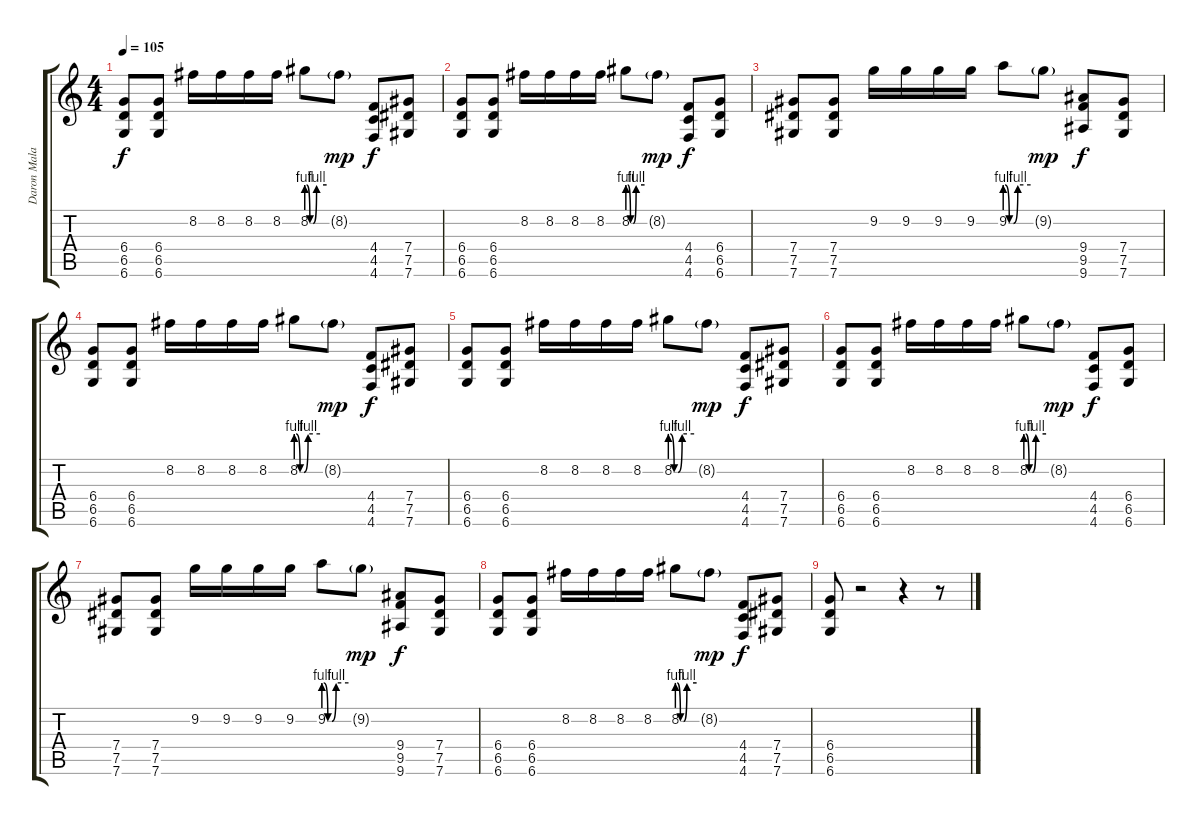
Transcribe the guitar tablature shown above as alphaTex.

\track ("Daron Malakian (Guitar)" "Daron Mala") {instrument distortionguitar}
\staff {score tabs}
\tuning (Eb4 Bb3 Gb3 Db3 Ab2 Db2) {hide}
\ts (4 4)
\tempo 105
\clef g2
\ks c
(6.4 6.5 6.6).8{dy f} (6.4 6.5 6.6).8 8.2.16 8.2.16 8.2.16 8.2.16 8.2{be (custom 0 4 10 0 20 0 30 4 60 4)}.8 8.2{g}.8{dy mp} (4.4 4.5 4.6).8{dy f} (7.4 7.5 7.6).8 |
(6.4 6.5 6.6).8 (6.4 6.5 6.6).8 8.2.16 8.2.16 8.2.16 8.2.16 8.2{be (custom 0 4 10 0 20 0 30 4 60 4)}.8 8.2{g}.8{dy mp} (4.4 4.5 4.6).8{dy f} (6.4 6.5 6.6).8 |
(7.4 7.5 7.6).8 (7.4 7.5 7.6).8 9.2.16 9.2.16 9.2.16 9.2.16 9.2{be (custom 0 4 10 0 20 0 30 4 60 4)}.8 9.2{g}.8{dy mp} (9.4 9.5 9.6).8{dy f} (7.4 7.5 7.6).8 |
(6.4 6.5 6.6).8 (6.4 6.5 6.6).8 8.2.16 8.2.16 8.2.16 8.2.16 8.2{be (custom 0 4 10 0 20 0 30 4 60 4)}.8 8.2{g}.8{dy mp} (4.4 4.5 4.6).8{dy f} (7.4 7.5 7.6).8 |
(6.4 6.5 6.6).8 (6.4 6.5 6.6).8 8.2.16 8.2.16 8.2.16 8.2.16 8.2{be (custom 0 4 10 0 20 0 30 4 60 4)}.8 8.2{g}.8{dy mp} (4.4 4.5 4.6).8{dy f} (7.4 7.5 7.6).8 |
(6.4 6.5 6.6).8 (6.4 6.5 6.6).8 8.2.16 8.2.16 8.2.16 8.2.16 8.2{be (custom 0 4 10 0 20 0 30 4 60 4)}.8 8.2{g}.8{dy mp} (4.4 4.5 4.6).8{dy f} (6.4 6.5 6.6).8 |
(7.4 7.5 7.6).8 (7.4 7.5 7.6).8 9.2.16 9.2.16 9.2.16 9.2.16 9.2{be (custom 0 4 10 0 20 0 30 4 60 4)}.8 9.2{g}.8{dy mp} (9.4 9.5 9.6).8{dy f} (7.4 7.5 7.6).8 |
(6.4 6.5 6.6).8 (6.4 6.5 6.6).8 8.2.16 8.2.16 8.2.16 8.2.16 8.2{be (custom 0 4 10 0 20 0 30 4 60 4)}.8 8.2{g}.8{dy mp} (4.4 4.5 4.6).8{dy f} (7.4 7.5 7.6).8 |
(6.4 6.5 6.6).8 r.2 r.4 r.8
